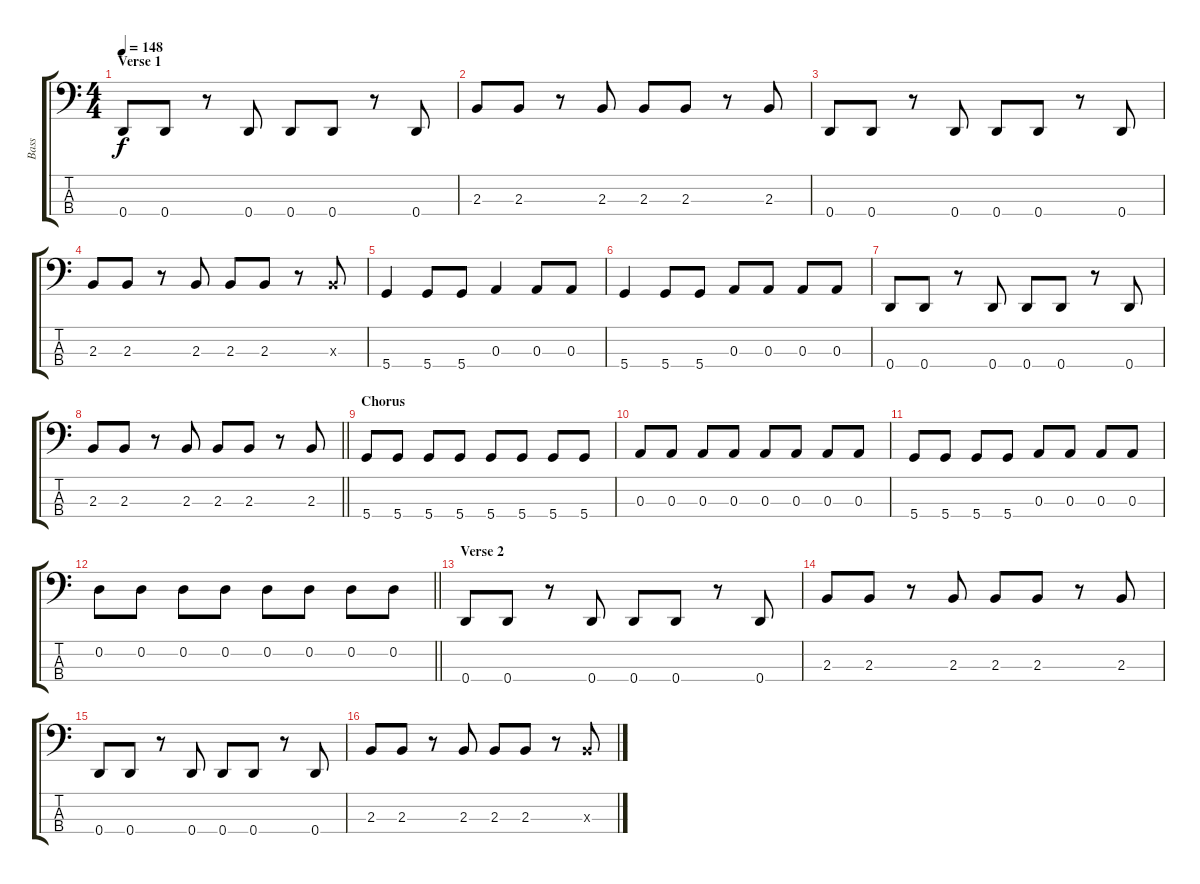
\track ("Bass" "Bass") {instrument electricbassfinger}
\staff {score tabs}
\tuning (G2 D2 A1 D1) {hide}
\ts (4 4)
\section ("" "Verse 1")
\tempo 148
\clef f4
\ks c
0.4.8{dy f} 0.4.8 r.8 0.4.8 0.4.8 0.4.8 r.8 0.4.8 |
2.3.8 2.3.8 r.8 2.3.8 2.3.8 2.3.8 r.8 2.3.8 |
0.4.8 0.4.8 r.8 0.4.8 0.4.8 0.4.8 r.8 0.4.8 |
2.3.8 2.3.8 r.8 2.3.8 2.3.8 2.3.8 r.8 2.3{x}.8 |
5.4.4 5.4.8 5.4.8 0.3.4 0.3.8 0.3.8 |
5.4.4 5.4.8 5.4.8 0.3.8 0.3.8 0.3.8 0.3.8 |
0.4.8 0.4.8 r.8 0.4.8 0.4.8 0.4.8 r.8 0.4.8 |
\barLineRight lightlight
2.3.8 2.3.8 r.8 2.3.8 2.3.8 2.3.8 r.8 2.3.8 |
\section ("" "Chorus")
5.4.8 5.4.8 5.4.8 5.4.8 5.4.8 5.4.8 5.4.8 5.4.8 |
0.3.8 0.3.8 0.3.8 0.3.8 0.3.8 0.3.8 0.3.8 0.3.8 |
5.4.8 5.4.8 5.4.8 5.4.8 0.3.8 0.3.8 0.3.8 0.3.8 |
\barLineRight lightlight
0.2.8 0.2.8 0.2.8 0.2.8 0.2.8 0.2.8 0.2.8 0.2.8 |
\section ("" "Verse 2")
0.4.8 0.4.8 r.8 0.4.8 0.4.8 0.4.8 r.8 0.4.8 |
2.3.8 2.3.8 r.8 2.3.8 2.3.8 2.3.8 r.8 2.3.8 |
0.4.8 0.4.8 r.8 0.4.8 0.4.8 0.4.8 r.8 0.4.8 |
2.3.8 2.3.8 r.8 2.3.8 2.3.8 2.3.8 r.8 2.3{x}.8
